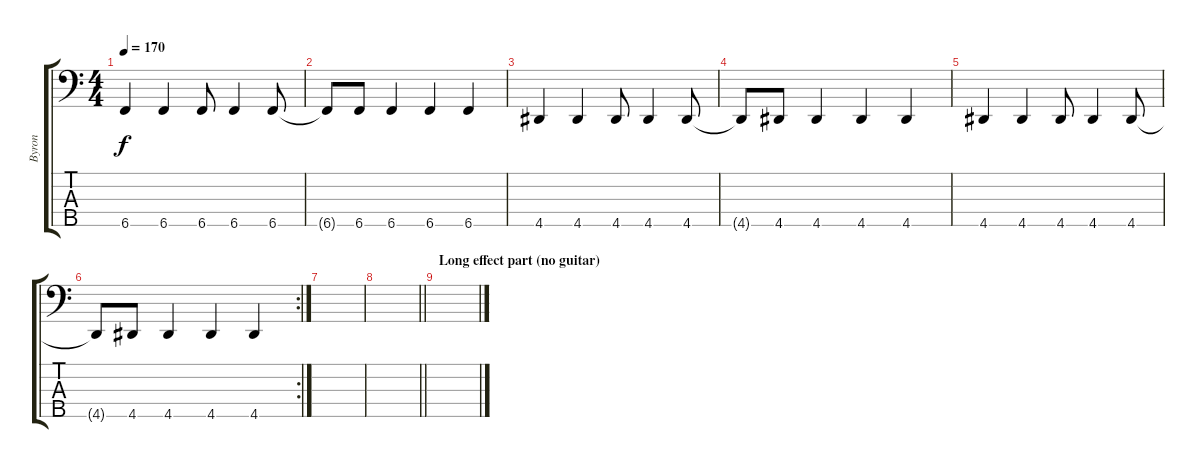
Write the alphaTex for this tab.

\track ("Byron" "Byron") {instrument electricbasspick}
\staff {score tabs}
\tuning (G2 D2 A1 E1 B0) {hide}
\ts (4 4)
\tempo 170
\clef f4
\ks c
6.5.4{dy f} 6.5.4 6.5.8 6.5.4 6.5.8 |
6.5{t}.8 6.5.8 6.5.4 6.5.4 6.5.4 |
4.5.4 4.5.4 4.5.8 4.5.4 4.5.8 |
4.5{t}.8 4.5.8 4.5.4 4.5.4 4.5.4 |
4.5.4 4.5.4 4.5.8 4.5.4 4.5.8 |
\rc 2
4.5{t}.8 4.5.8 4.5.4 4.5.4 4.5.4 |
|
\barLineRight lightlight
|
\section ("" "Long effect part (no guitar)")
